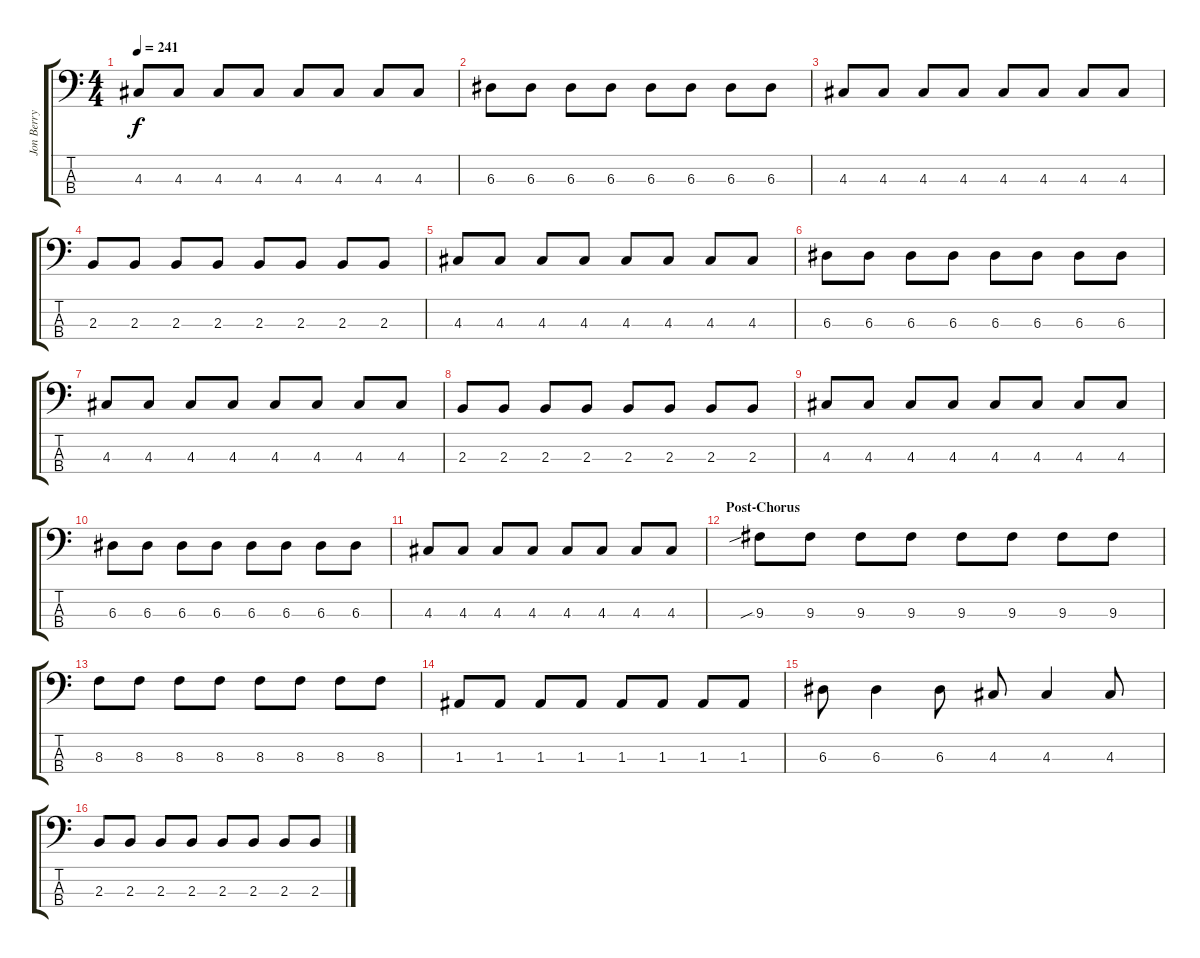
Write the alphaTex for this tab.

\track ("Jon Berry" "Jon Berry") {instrument electricbasspick}
\staff {score tabs}
\tuning (G2 D2 A1 E1) {hide}
\ts (4 4)
\tempo 241
\clef f4
\ks c
4.3.8{dy f} 4.3.8 4.3.8 4.3.8 4.3.8 4.3.8 4.3.8 4.3.8 |
6.3.8 6.3.8 6.3.8 6.3.8 6.3.8 6.3.8 6.3.8 6.3.8 |
4.3.8 4.3.8 4.3.8 4.3.8 4.3.8 4.3.8 4.3.8 4.3.8 |
2.3.8 2.3.8 2.3.8 2.3.8 2.3.8 2.3.8 2.3.8 2.3.8 |
4.3.8 4.3.8 4.3.8 4.3.8 4.3.8 4.3.8 4.3.8 4.3.8 |
6.3.8 6.3.8 6.3.8 6.3.8 6.3.8 6.3.8 6.3.8 6.3.8 |
4.3.8 4.3.8 4.3.8 4.3.8 4.3.8 4.3.8 4.3.8 4.3.8 |
2.3.8 2.3.8 2.3.8 2.3.8 2.3.8 2.3.8 2.3.8 2.3.8 |
4.3.8 4.3.8 4.3.8 4.3.8 4.3.8 4.3.8 4.3.8 4.3.8 |
6.3.8 6.3.8 6.3.8 6.3.8 6.3.8 6.3.8 6.3.8 6.3.8 |
4.3.8 4.3.8 4.3.8 4.3.8 4.3.8 4.3.8 4.3.8 4.3.8 |
\section ("" "Post-Chorus")
9.3{sib}.8 9.3.8 9.3.8 9.3.8 9.3.8 9.3.8 9.3.8 9.3.8 |
8.3.8 8.3.8 8.3.8 8.3.8 8.3.8 8.3.8 8.3.8 8.3.8 |
1.3.8 1.3.8 1.3.8 1.3.8 1.3.8 1.3.8 1.3.8 1.3.8 |
6.3.8 6.3.4 6.3.8 4.3.8 4.3.4 4.3.8 |
2.3.8 2.3.8 2.3.8 2.3.8 2.3.8 2.3.8 2.3.8 2.3.8
